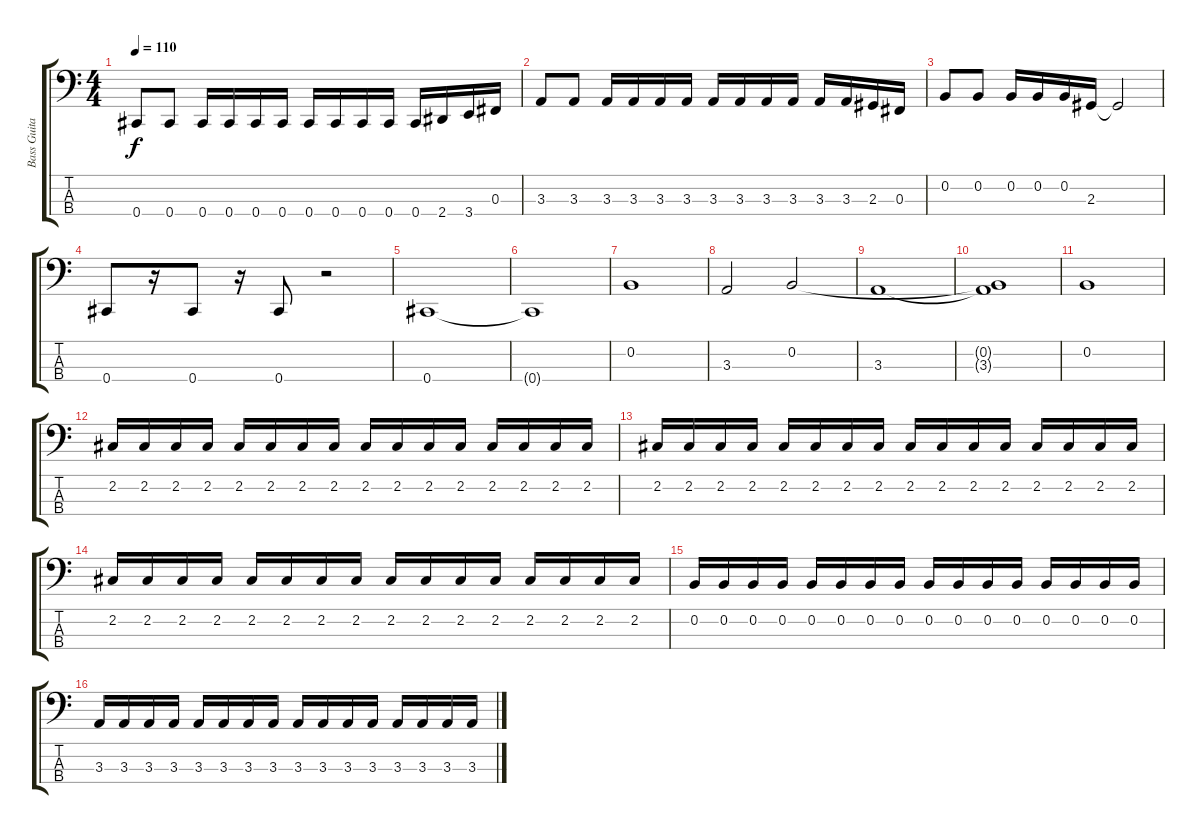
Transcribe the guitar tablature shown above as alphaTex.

\track ("Bass Guitar" "Bass Guita") {instrument electricbassfinger}
\staff {score tabs}
\tuning (E2 B1 Gb1 Db1) {hide}
\ts (4 4)
\tempo 110
\clef f4
\ks c
0.4.8{dy f} 0.4.8 0.4.16 0.4.16 0.4.16 0.4.16 0.4.16 0.4.16 0.4.16 0.4.16 0.4.16 2.4.16 3.4.16 0.3.16 |
3.3.8 3.3.8 3.3.16 3.3.16 3.3.16 3.3.16 3.3.16 3.3.16 3.3.16 3.3.16 3.3.16 3.3.16 2.3.16 0.3.16 |
0.2.8 0.2.8 0.2.16 0.2.16 0.2.16 2.3.16 2.3{t}.2 |
0.4.8 r.16 0.4.8 r.16 0.4.8 r.2 |
0.4.1 |
0.4{t}.1 |
0.2.1 |
3.3.2 0.2.2 |
3.3.1 |
(0.2{t} 3.3{t}).1 |
0.2.1 |
2.2.16 2.2.16 2.2.16 2.2.16 2.2.16 2.2.16 2.2.16 2.2.16 2.2.16 2.2.16 2.2.16 2.2.16 2.2.16 2.2.16 2.2.16 2.2.16 |
2.2.16 2.2.16 2.2.16 2.2.16 2.2.16 2.2.16 2.2.16 2.2.16 2.2.16 2.2.16 2.2.16 2.2.16 2.2.16 2.2.16 2.2.16 2.2.16 |
2.2.16 2.2.16 2.2.16 2.2.16 2.2.16 2.2.16 2.2.16 2.2.16 2.2.16 2.2.16 2.2.16 2.2.16 2.2.16 2.2.16 2.2.16 2.2.16 |
0.2.16 0.2.16 0.2.16 0.2.16 0.2.16 0.2.16 0.2.16 0.2.16 0.2.16 0.2.16 0.2.16 0.2.16 0.2.16 0.2.16 0.2.16 0.2.16 |
3.3.16 3.3.16 3.3.16 3.3.16 3.3.16 3.3.16 3.3.16 3.3.16 3.3.16 3.3.16 3.3.16 3.3.16 3.3.16 3.3.16 3.3.16 3.3.16
